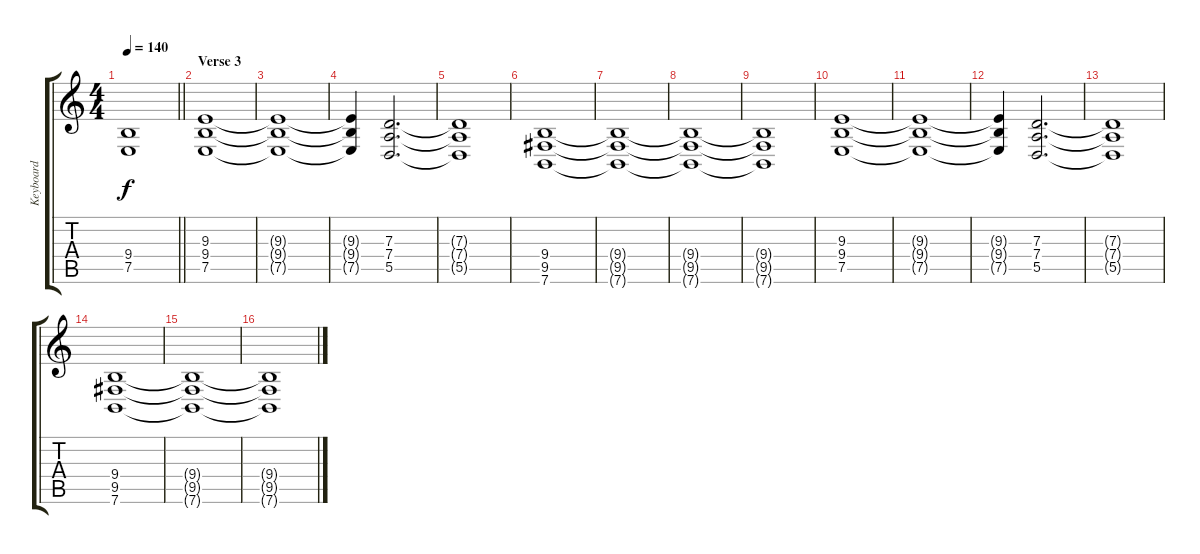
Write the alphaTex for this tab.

\track ("Keyboard" "Keyboard") {instrument synthstrings1}
\staff {score tabs}
\tuning (E4 B3 G3 D3 A2 E2) {hide}
\ts (4 4)
\tempo 140
\clef g2
\barLineRight lightlight
\ks c
(9.4{t} 7.5{t}).1{dy f} |
\section ("" "Verse 3")
(9.3 9.4 7.5).1 |
(9.3{t} 9.4{t} 7.5{t}).1 |
(9.3{t} 9.4{t} 7.5{t}).4 (7.3 7.4 5.5).2{d} |
(7.3{t} 7.4{t} 5.5{t}).1 |
(9.4 9.5 7.6).1 |
(9.4{t} 9.5{t} 7.6{t}).1 |
(9.4{t} 9.5{t} 7.6{t}).1 |
(9.4{t} 9.5{t} 7.6{t}).1 |
(9.3 9.4 7.5).1 |
(9.3{t} 9.4{t} 7.5{t}).1 |
(9.3{t} 9.4{t} 7.5{t}).4 (7.3 7.4 5.5).2{d} |
(7.3{t} 7.4{t} 5.5{t}).1 |
(9.4 9.5 7.6).1 |
(9.4{t} 9.5{t} 7.6{t}).1 |
(9.4{t} 9.5{t} 7.6{t}).1
